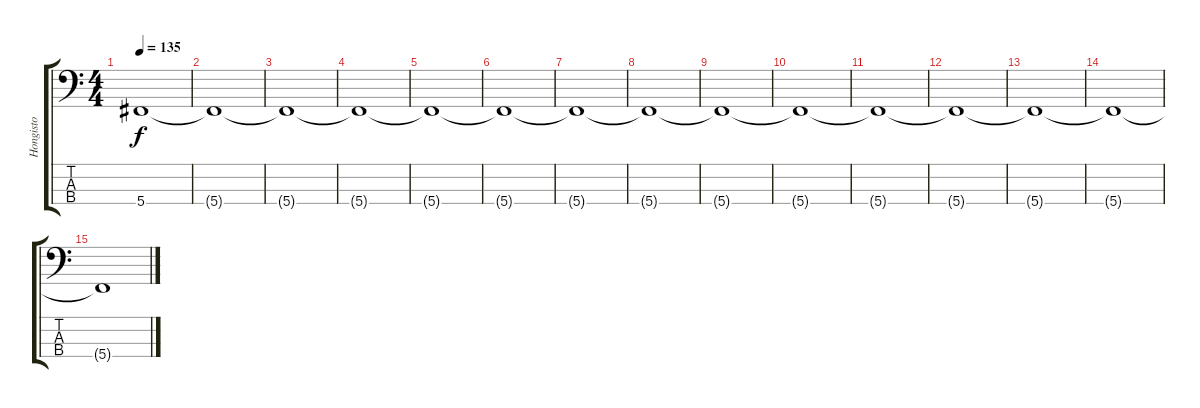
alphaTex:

\track ("Hongisto" "Hongisto") {instrument synthbass2}
\staff {score tabs}
\tuning (Gb2 Db2 Ab1 Db1) {hide}
\ts (4 4)
\tempo 135
\clef f4
\ks c
5.4{t}.1{dy f} |
5.4{t}.1 |
5.4{t}.1 |
5.4{t}.1{volume 6} |
5.4{t}.1 |
5.4{t}.1 |
5.4{t}.1 |
5.4{t}.1{volume 3} |
5.4{t}.1 |
5.4{t}.1 |
5.4{t}.1 |
5.4{t}.1{volume 0} |
5.4{t}.1 |
5.4{t}.1 |
5.4{t}.1
